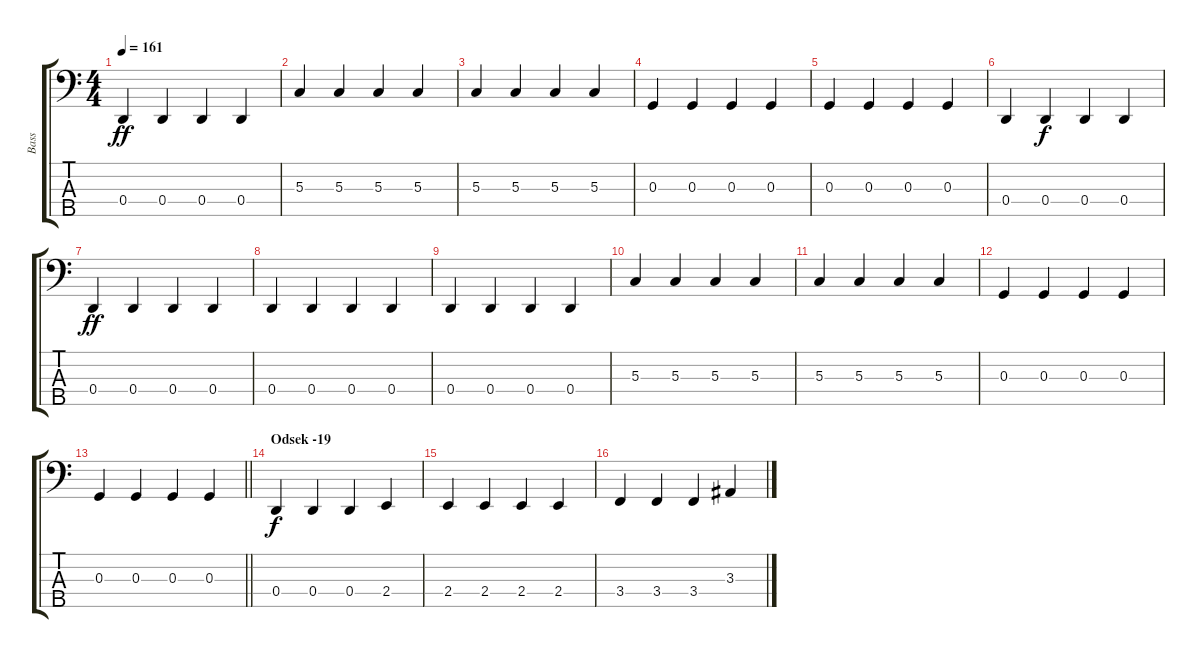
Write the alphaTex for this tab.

\track ("Bass" "Bass") {instrument electricbassfinger}
\staff {score tabs}
\tuning (F2 C2 G1 D1 A0) {hide}
\ts (4 4)
\tempo 161
\clef f4
\ks c
0.4.4{dy ff} 0.4.4 0.4.4 0.4.4 |
5.3.4 5.3.4 5.3.4 5.3.4 |
5.3.4 5.3.4 5.3.4 5.3.4 |
0.3.4 0.3.4 0.3.4 0.3.4 |
0.3.4 0.3.4 0.3.4 0.3.4 |
0.4.4 0.4.4{dy f} 0.4.4 0.4.4 |
0.4.4{dy ff} 0.4.4 0.4.4 0.4.4 |
0.4.4 0.4.4 0.4.4 0.4.4 |
0.4.4 0.4.4 0.4.4 0.4.4 |
5.3.4 5.3.4 5.3.4 5.3.4 |
5.3.4 5.3.4 5.3.4 5.3.4 |
0.3.4 0.3.4 0.3.4 0.3.4 |
\barLineRight lightlight
0.3.4 0.3.4 0.3.4 0.3.4 |
\section ("" "Odsek -19")
0.4.4{dy f} 0.4.4 0.4.4 2.4.4 |
2.4.4 2.4.4 2.4.4 2.4.4 |
3.4.4 3.4.4 3.4.4 3.3.4
